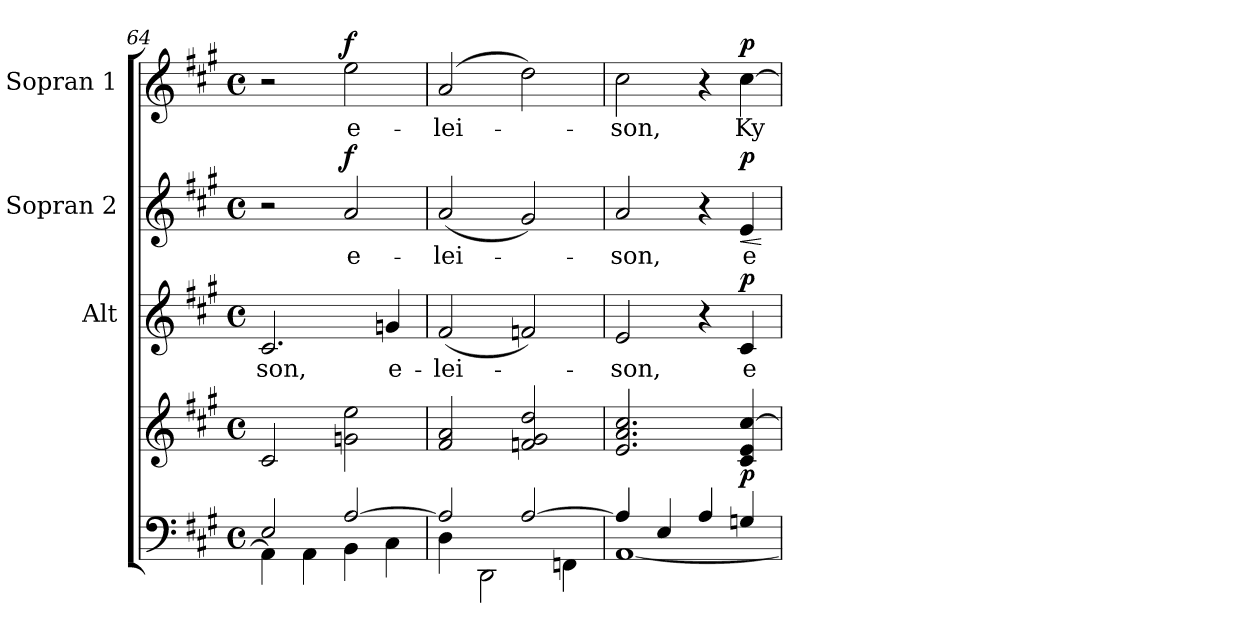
**kern	**kern	**dynam	**kern	**text	**dynam	**kern	**text	**dynam	**kern	**text	**dynam
*part4	*part4	*part4	*part3	*part3	*part3	*part2	*part2	*part2	*part1	*part1	*part1
*staff5	*staff4	*staff4/5	*staff3	*staff3	*staff3	*staff2	*staff2	*staff2	*staff1	*staff1	*staff1
*	*	*	*I"Alt	*	*	*I"Sopran 2	*	*	*I"Sopran 1	*	*
*	*	*	*I'A.	*	*	*I'S. 2	*	*	*I'S. 1	*	*
*clefF4	*clefG2	*	*clefG2	*	*	*clefG2	*	*	*clefG2	*	*
*k[f#c#g#]	*k[f#c#g#]	*	*k[f#c#g#]	*	*	*k[f#c#g#]	*	*	*k[f#c#g#]	*	*
*A:	*A:	*	*A:	*	*	*A:	*	*	*A:	*	*
*M4/4	*M4/4	*	*M4/4	*	*	*M4/4	*	*	*M4/4	*	*
*met(c)	*met(c)	*	*met(c)	*	*	*met(c)	*	*	*met(c)	*	*
=64	=64	=64	=64	=64	=64	=64	=64	=64	=64	=64	=64
*^	*	*	*	*	*	*	*	*	*	*	*
!	!	!	!	!	!LO:LY:b	!	!	!	!	!	!	!
2E/	4AA\]	2c#/	.	2.c#/	-son,	.	2r	.	.	2r	.	.
.	4AA\	.	.	.	.	.	.	.	.	.	.	.
!	!	!	!	!	!	!	!	!LO:LY:b	!LO:DY:a	!	!LO:LY:b	!LO:DY:a
[>2A/	4BB\	2gn\ 2ee\	.	.	.	.	2a/	e-	f	2ee\	e-	f
!	!	!	!	!	!LO:LY:b	!	!	!	!	!	!	!
.	4C#\	.	.	4gn/	e-	.	.	.	.	.	.	.
=65	=65	=65	=65	=65	=65	=65	=65	=65	=65	=65	=65	=65
!	!	!	!	!	!LO:LY:b	!	!	!LO:LY:b	!	!	!LO:LY:b	!
2A/]	4D\	2f#/ 2a/	.	(<2f#/	-lei-	.	(<2a/	-lei-	.	(2a/	-lei-	.
.	2DD\	.	.	.	.	.	.	.	.	.	.	.
[>2A/	.	2fn/ 2g#/ 2dd/	.	2fn/)	.	.	2g#/)	.	.	2dd\)	.	.
.	4FFn\	.	.	.	.	.	.	.	.	.	.	.
!!LO:LB:g=z
=66	=66	=66	=66	=66	=66	=66	=66	=66	=66	=66	=66	=66
!	!	!	!	!	!LO:LY:b	!	!	!LO:LY:b	!	!	!LO:LY:b	!
4A/]	[<1AA	2.e/ 2.a/ 2.cc#/	.	2e/	-son,	.	2a/	-son,	.	2cc#\	-son,	.
4E/	.	.	.	.	.	.	.	.	.	.	.	.
4A/	.	.	.	4r	.	.	4r	.	.	4r	.	.
!	!	!	!LO:DY:b	!	!LO:LY:b	!LO:DY:a	!	!LO:LY:b	!LO:HP:b	!	!LO:LY:b	!
!	!	!	!	!	!	!	!	!	!LO:DY:n=1:a	!	!	!LO:DY:a
4Gn/	.	4c#/ 4e/ [>4cc#/	p	4c#/	e-	p	4e/	e-	< p	[4cc#\	Ky-	p
*v	*v	*	*	*	*	*	*	*	*	*	*	*
.	.	.	.	.	.	.	.	[	.	.	.
=	=	=	=	=	=	=	=	=	=	=	=
*-	*-	*-	*-	*-	*-	*-	*-	*-	*-	*-	*-
